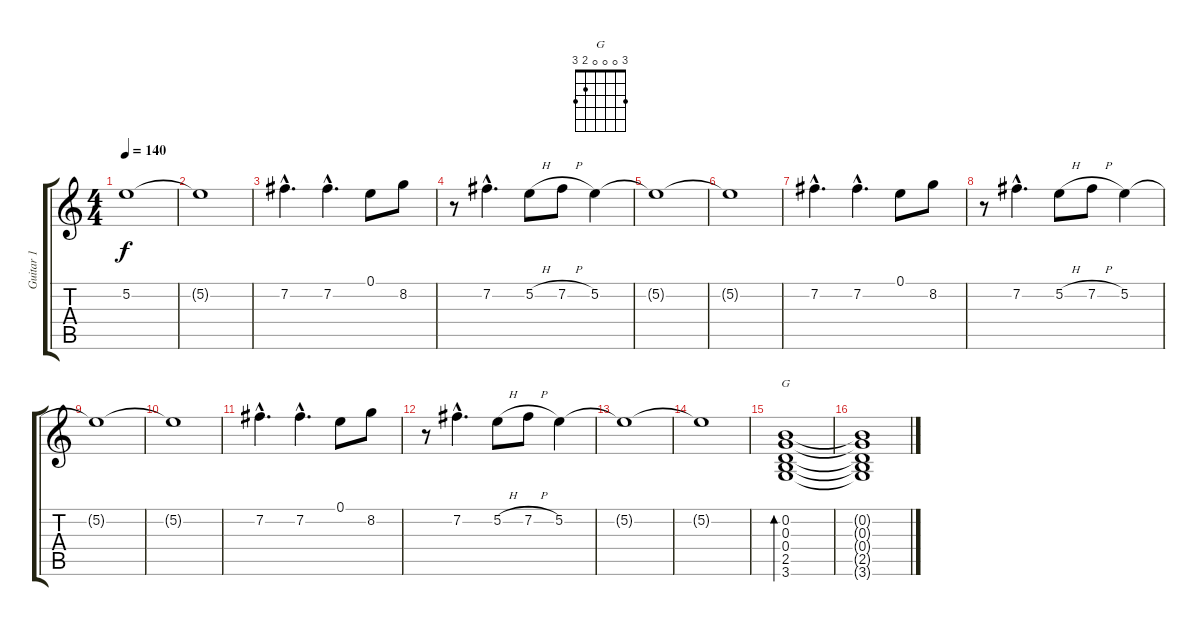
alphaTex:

\track ("Guitar 1" "Guitar 1") {instrument electricguitarjazz}
\staff {score tabs}
\tuning (E4 B3 G3 D3 A2 E2) {hide}
\chord ("G" 3 0 0 0 2 3)
\ts (4 4)
\tempo 140
\clef g2
\ks c
5.2{t}.1{dy f} |
5.2{t}.1 |
7.2{hac}.4{d} 7.2{hac}.4{d} 0.1.8 8.2.8 |
r.8 7.2{hac}.4{d} 5.2{h}.8 7.2{h}.8 5.2.4 |
5.2{t}.1 |
5.2{t}.1 |
7.2{hac}.4{d} 7.2{hac}.4{d} 0.1.8 8.2.8 |
r.8 7.2{hac}.4{d} 5.2{h}.8 7.2{h}.8 5.2.4 |
5.2{t}.1 |
5.2{t}.1 |
7.2{hac}.4{d} 7.2{hac}.4{d} 0.1.8 8.2.8 |
r.8 7.2{hac}.4{d} 5.2{h}.8 7.2{h}.8 5.2.4 |
5.2{t}.1 |
5.2{t}.1 |
(0.2 0.3 0.4 2.5 3.6).1{bd 480 ch "G"} |
(0.2{t} 0.3{t} 0.4{t} 2.5{t} 3.6{t}).1
